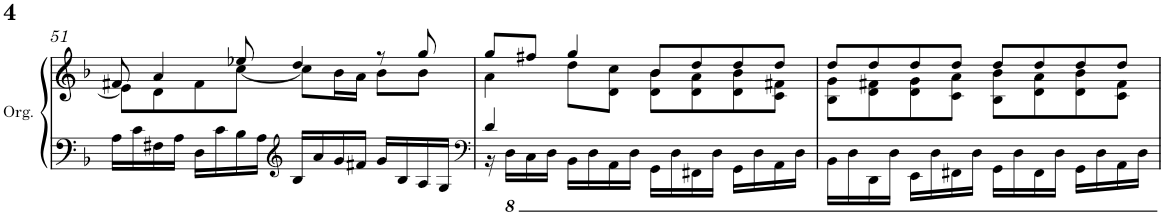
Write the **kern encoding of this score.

**kern	**kern
*part1	*part1
*staff2	*staff1
*I"Orgue	*
*I'Org.	*
!!LO:PB:g=z
*clefF4	*clefG2
*k[b-]	*k[b-]
*M4/4	*M4/4
*met(c)	*met(c)
=51	=51
*	*^
16A\LL	8f#X/	8e-\L]
16c\	.	.
16F#X\	4a/	8d\
16A\JJ	.	.
16D\LL	.	8f#\
16c\	.	.
16B-\	8ee-X/	[8cc\J
16A\JJ	.	.
*clefG2	*	*
16B-/LL	4dd/	8cc\L]
16a/	.	.
16g/	.	16b-\L
16f#X/JJ	.	16a\JJ
16g/LL	8r	8b-\L
16B-/	.	.
16A/	8gg/	8b-\J
16G/JJ	.	.
=52	=52	=52
*clefF4	*	*
*^	*	*
4d/	16r	8gg/L	4a\
.	16DD\LL	.	.
.	16CC\	8ff#X/J	.
.	16DD\JJ	.	.
4ryy	16BBB-\LL	4gg/	8dd\L
.	16DD\	.	.
.	16AAA\	.	8d\ 8cc\J
.	16DD\JJ	.	.
2ryy	16GGG\LL	8b-/L	8d\ 8b-\L
.	16DD\	.	.
.	16FFF#X\	8dd/	8d\ 8a\
.	16DD\JJ	.	.
.	16GGG\LL	8dd/	8d\ 8b-\
.	16DD\	.	.
.	16AAA\	8dd/J	8c\ 8f#X\J
.	16DD\JJ	.	.
*v	*v	*	*
=53	=53	=53
16BBB-\LL	8dd/L	8B-\ 8g\L
16DD\	.	.
16DDD\	8dd/	8d\ 8f#X\
16DD\JJ	.	.
16EEE\LL	8dd/	8d\ 8g\
16DD\	.	.
16FFF#X\	8dd/J	8c\ 8a\J
16DD\JJ	.	.
16GGG\LL	8dd/L	8B-\ 8b-\L
16DD\	.	.
16FFF#\	8dd/	8d\ 8a\
16DD\JJ	.	.
16GGG\LL	8dd/	8d\ 8b-\
16DD\	.	.
16AAA\	8dd/J	8c\ 8f#\J
16DD\JJ	.	.
*	*v	*v
=	=
*-	*-
